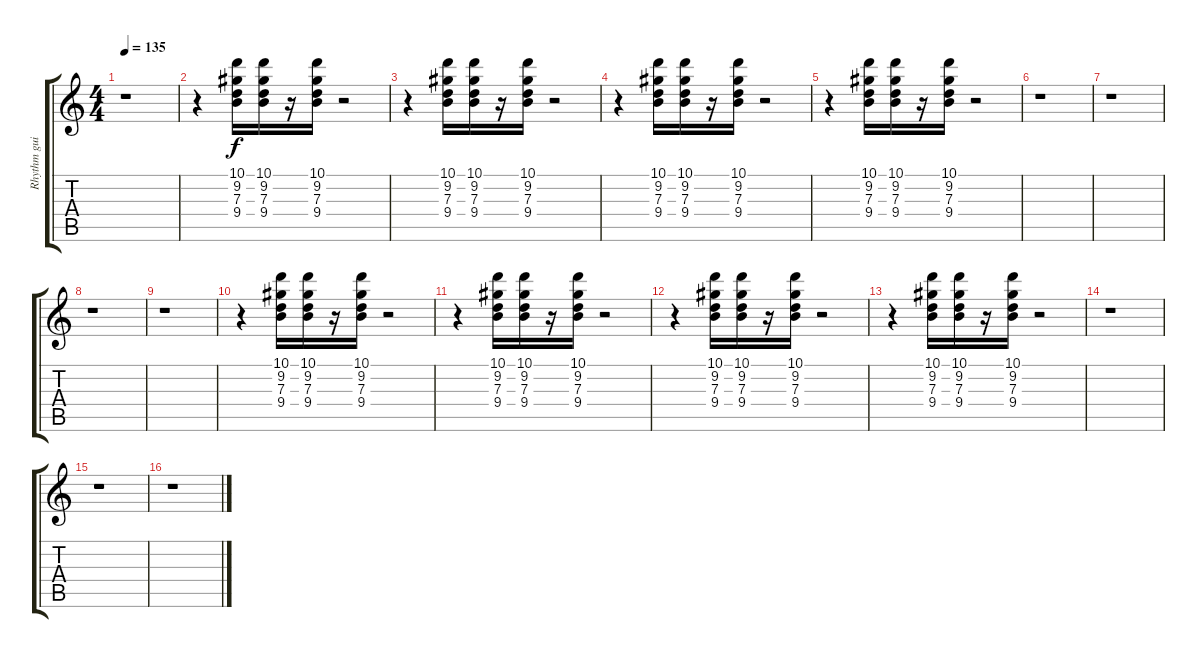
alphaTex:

\track ("Rhythm guitar (clean)" "Rhythm gui") {instrument electricguitarclean}
\staff {score tabs}
\tuning (E4 B3 G3 D3 A2 E2) {hide}
\ts (4 4)
\tempo 135
\clef g2
\ks c
r.1{dy f} |
r.4 (10.1 9.2 7.3 9.4).16 (10.1 9.2 7.3 9.4).16 r.16 (10.1 9.2 7.3 9.4).16 r.2 |
r.4 (10.1 9.2 7.3 9.4).16 (10.1 9.2 7.3 9.4).16 r.16 (10.1 9.2 7.3 9.4).16 r.2 |
r.4 (10.1 9.2 7.3 9.4).16 (10.1 9.2 7.3 9.4).16 r.16 (10.1 9.2 7.3 9.4).16 r.2 |
r.4 (10.1 9.2 7.3 9.4).16 (10.1 9.2 7.3 9.4).16 r.16 (10.1 9.2 7.3 9.4).16 r.2 |
r.1 |
r.1 |
r.1 |
r.1 |
r.4 (10.1 9.2 7.3 9.4).16 (10.1 9.2 7.3 9.4).16 r.16 (10.1 9.2 7.3 9.4).16 r.2 |
r.4 (10.1 9.2 7.3 9.4).16 (10.1 9.2 7.3 9.4).16 r.16 (10.1 9.2 7.3 9.4).16 r.2 |
r.4 (10.1 9.2 7.3 9.4).16 (10.1 9.2 7.3 9.4).16 r.16 (10.1 9.2 7.3 9.4).16 r.2 |
r.4 (10.1 9.2 7.3 9.4).16 (10.1 9.2 7.3 9.4).16 r.16 (10.1 9.2 7.3 9.4).16 r.2 |
r.1 |
r.1 |
r.1
